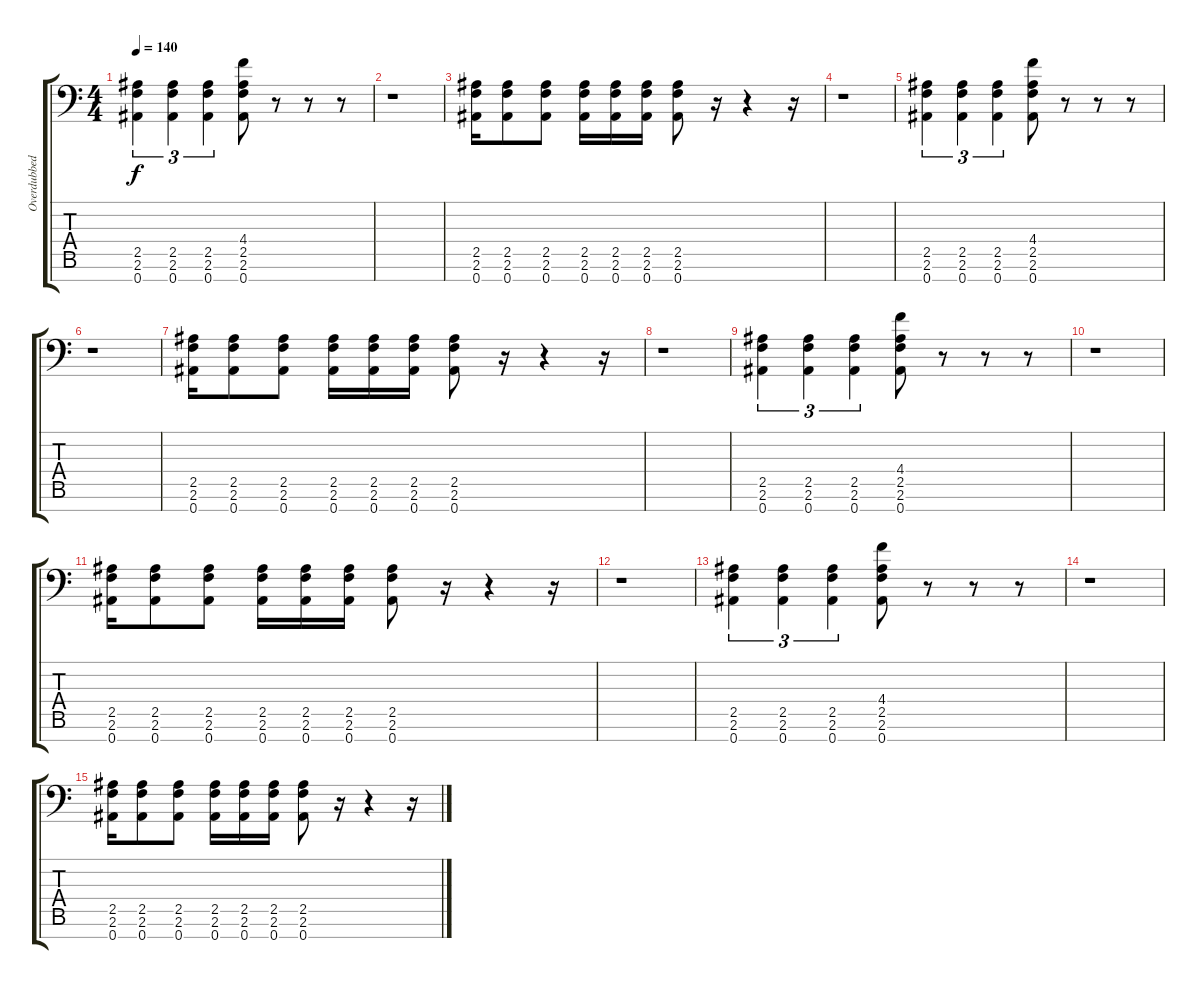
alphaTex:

\track ("Overdubbed rhythm" "Overdubbed") {instrument distortionguitar}
\staff {score tabs}
\tuning (Eb4 Bb3 Gb3 Db3 Ab2 Eb2 Bb1) {hide}
\ts (4 4)
\tempo 140
\clef f4
\ks c
(2.5 2.6 0.7).4{tu (3 2) dy f} (2.5 2.6 0.7).4{tu (3 2)} (2.5 2.6 0.7).4{tu (3 2)} (4.4 2.5 2.6 0.7).8 r.8 r.8 r.8 |
r.1 |
(2.5 2.6 0.7).16 (2.5 2.6 0.7).8 (2.5 2.6 0.7).8 (2.5 2.6 0.7).16 (2.5 2.6 0.7).16 (2.5 2.6 0.7).16 (2.5 2.6 0.7).8 r.16 r.4 r.16 |
r.1 |
(2.5 2.6 0.7).4{tu (3 2)} (2.5 2.6 0.7).4{tu (3 2)} (2.5 2.6 0.7).4{tu (3 2)} (4.4 2.5 2.6 0.7).8 r.8 r.8 r.8 |
r.1 |
(2.5 2.6 0.7).16 (2.5 2.6 0.7).8 (2.5 2.6 0.7).8 (2.5 2.6 0.7).16 (2.5 2.6 0.7).16 (2.5 2.6 0.7).16 (2.5 2.6 0.7).8 r.16 r.4 r.16 |
r.1 |
(2.5 2.6 0.7).4{tu (3 2)} (2.5 2.6 0.7).4{tu (3 2)} (2.5 2.6 0.7).4{tu (3 2)} (4.4 2.5 2.6 0.7).8 r.8 r.8 r.8 |
r.1 |
(2.5 2.6 0.7).16 (2.5 2.6 0.7).8 (2.5 2.6 0.7).8 (2.5 2.6 0.7).16 (2.5 2.6 0.7).16 (2.5 2.6 0.7).16 (2.5 2.6 0.7).8 r.16 r.4 r.16 |
r.1 |
(2.5 2.6 0.7).4{tu (3 2)} (2.5 2.6 0.7).4{tu (3 2)} (2.5 2.6 0.7).4{tu (3 2)} (4.4 2.5 2.6 0.7).8 r.8 r.8 r.8 |
r.1 |
(2.5 2.6 0.7).16 (2.5 2.6 0.7).8 (2.5 2.6 0.7).8 (2.5 2.6 0.7).16 (2.5 2.6 0.7).16 (2.5 2.6 0.7).16 (2.5 2.6 0.7).8 r.16 r.4 r.16
